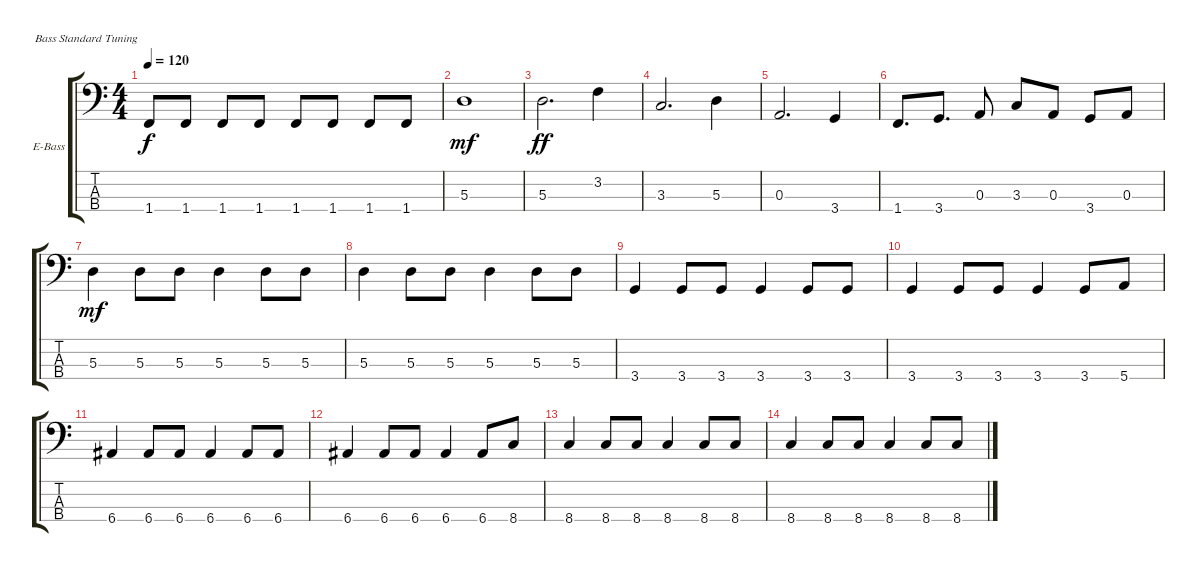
\defaultSystemsLayout 4
\bracketExtendMode groupsimilarinstruments
\firstSystemTrackNameOrientation horizontal
\otherSystemsTrackNameOrientation horizontal
\track ("Electric Bass" "E-Bass") {instrument electricbassfinger}
\staff {score tabs}
\tuning (G2 D2 A1 E1)
\ts (4 4)
\tempo 120
\clef f4
\scale
0.333333
\ks c
1.4.8{dy f} 1.4.8 1.4.8 1.4.8 1.4.8 1.4.8 1.4.8 1.4.8 |
\scale
0.333333 5.3.1{dy mf} |
\scale
0.333333 5.3.2{d dy ff} 3.2.4 |
\scale
0.333333 3.3.2{d} 5.3.4 |
\scale
0.333333 0.3.2{d} 3.4.4 |
\scale
0.333333 1.4.8{d} 3.4.8{d} 0.3.8 3.3.8 0.3.8 3.4.8 0.3.8 |
\scale
0.333333 5.3.4{dy mf} 5.3.8 5.3.8 5.3.4 5.3.8 5.3.8 |
\scale
0.333333 5.3.4 5.3.8 5.3.8 5.3.4 5.3.8 5.3.8 |
\scale
0.333333 3.4.4 3.4.8 3.4.8 3.4.4 3.4.8 3.4.8 |
\scale
0.333333 3.4.4 3.4.8 3.4.8 3.4.4 3.4.8 5.4.8 |
\scale
0.333333 6.4.4 6.4.8 6.4.8 6.4.4 6.4.8 6.4.8 |
\scale
0.333333 6.4.4 6.4.8 6.4.8 6.4.4 6.4.8 8.4.8 |
\scale
0.333333 8.4.4 8.4.8 8.4.8 8.4.4 8.4.8 8.4.8 |
\scale
0.333333 8.4.4 8.4.8 8.4.8 8.4.4 8.4.8 8.4.8 |
\scale
0.333333 |
\scale
0.333333
